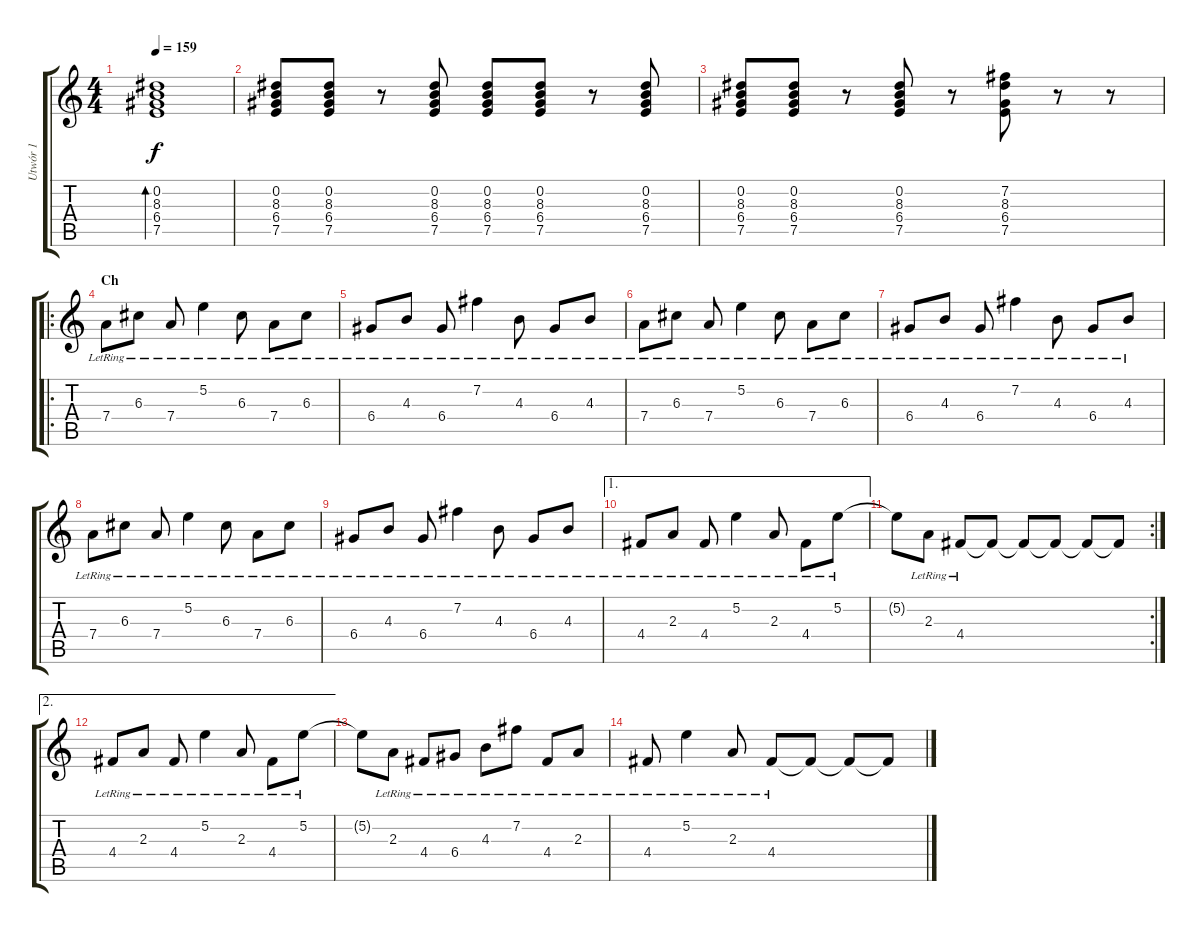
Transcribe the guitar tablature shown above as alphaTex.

\track ("Utwór 1" "Utwór 1") {instrument electricguitarjazz}
\staff {score tabs}
\tuning (E4 B3 G3 D3 A2 E2) {hide}
\ts (4 4)
\tempo 159
\clef g2
\ks c
(0.2 8.3 6.4 7.5).1{bd 30 dy f} |
(0.2 8.3 6.4 7.5).8 (0.2 8.3 6.4 7.5).8 r.8 (0.2 8.3 6.4 7.5).8 (0.2 8.3 6.4 7.5).8 (0.2 8.3 6.4 7.5).8 r.8 (0.2 8.3 6.4 7.5).8 |
(0.2 8.3 6.4 7.5).8 (0.2 8.3 6.4 7.5).8 r.8 (0.2 8.3 6.4 7.5).8 r.8 (7.2 8.3 6.4 7.5).8 r.8 r.8 |
\ro
\section ("" "Ch")
7.4{lr}.8 6.3{lr}.8 7.4{lr}.8 5.2{lr}.4 6.3{lr}.8 7.4{lr}.8 6.3{lr}.8 |
6.4{lr}.8 4.3{lr}.8 6.4{lr}.8 7.2{lr}.4 4.3{lr}.8 6.4{lr}.8 4.3{lr}.8 |
7.4{lr}.8 6.3{lr}.8 7.4{lr}.8 5.2{lr}.4 6.3{lr}.8 7.4{lr}.8 6.3{lr}.8 |
6.4{lr}.8 4.3{lr}.8 6.4{lr}.8 7.2{lr}.4 4.3{lr}.8 6.4{lr}.8 4.3{lr}.8 |
7.4{lr}.8 6.3{lr}.8 7.4{lr}.8 5.2{lr}.4 6.3{lr}.8 7.4{lr}.8 6.3{lr}.8 |
6.4{lr}.8 4.3{lr}.8 6.4{lr}.8 7.2{lr}.4 4.3{lr}.8 6.4{lr}.8 4.3{lr}.8 |
\ae 1
4.4{lr}.8 2.3{lr}.8 4.4{lr}.8 5.2{lr}.4 2.3{lr}.8 4.4{lr}.8 5.2{lr}.8 |
\rc 2
5.2{t}.8 2.3{lr}.8 4.4{lr}.8 4.4{t}.8 4.4{t}.8 4.4{t}.8 4.4{t}.8 4.4{t}.8 |
\ae 2
4.4{lr}.8 2.3{lr}.8 4.4{lr}.8 5.2{lr}.4 2.3{lr}.8 4.4{lr}.8 5.2{lr}.8 |
5.2{t}.8 2.3{lr}.8 4.4{lr}.8 6.4{lr}.8 4.3{lr}.8 7.2{lr}.8 4.4{lr}.8 2.3{lr}.8 |
4.4{lr}.8 5.2{lr}.4 2.3{lr}.8 4.4{lr}.8 4.4{t}.8 4.4{t}.8 4.4{t}.8
